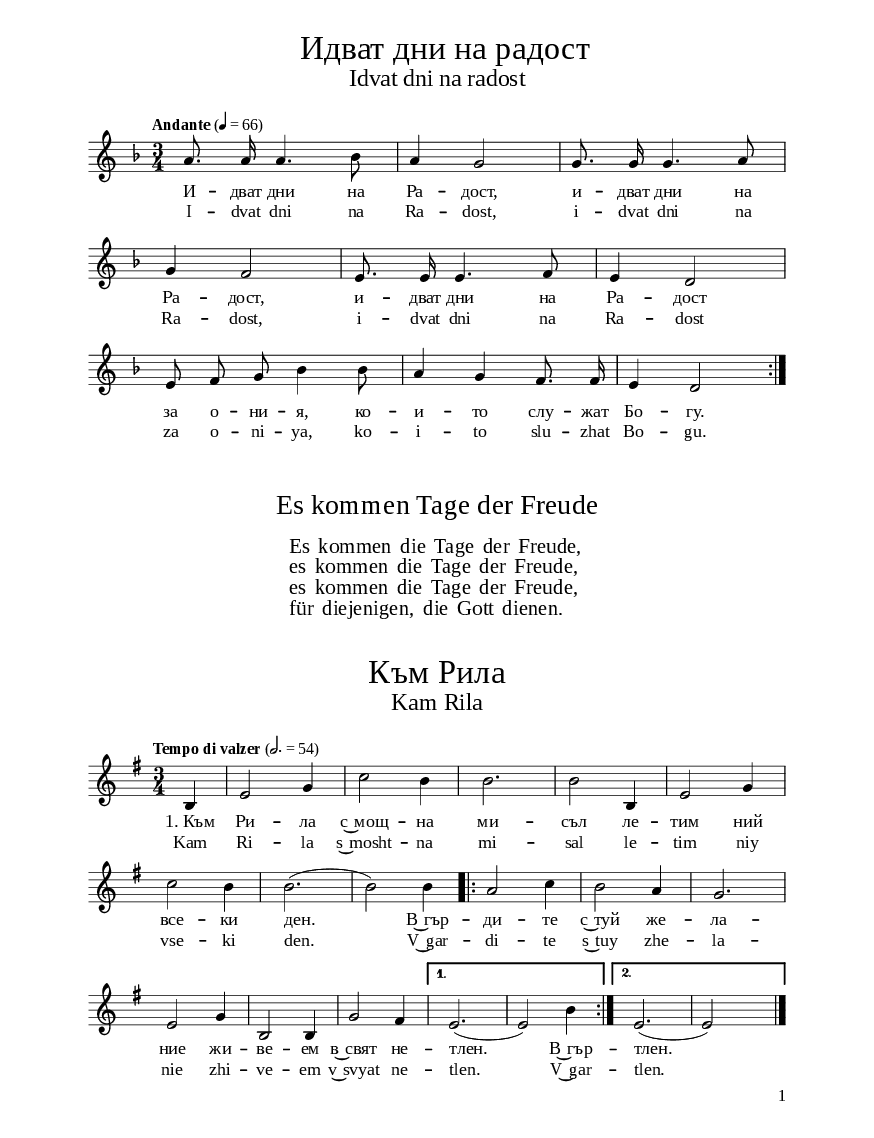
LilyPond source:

\version "2.24.1"

% include paper part and global functions
\include "include/globals.ily"

\bookpart {
  \label #'ref056_1
  \tocItem \markup "Идват дни на радост – Idvat dni na radost"
  \include "include/bookpart-paper.ily"
  \score {
    \include "include/score-layout.ily"

    \new Voice \absolute  {
      \clef treble
      \key d \minor
      \time 3/4
      \autoBeamOff
      \tempoFunc "Andante" 4 "66"
      \repeat volta 2 {

        a'8. a'16 a'4. bes'8 | a'4 g'2 | g'8. g'16 g'4. a'8 | \break
        g'4 f'2 | e'8. e'16 e'4. f'8 | e'4 d'2 | \break
        e'8 f'8 g'8 bes'4 bes'8 | a'4 g'4 f'8. f'16 | e'4 d'2 |
      }
    }

    \addlyrics {
      И -- дват дни на Ра -- дост, и -- дват дни на
      Ра -- дост, и -- дват дни на Ра -- дост
      за о -- ни -- я, ко -- и -- то слу -- жат Бо -- гу.
    }

    \addlyrics {
      I -- dvat dni na Ra -- dost, i -- dvat dni na
      Ra -- dost, i -- dvat dni na Ra -- dost
      za o -- ni -- ya, ko -- i -- to slu -- zhat Bo -- gu.
    }


    \header {
      title = \titleFunc "  Идват дни на радост" "Idvat dni na radost"
    }

    \midi{}

  } % score

  % include foreign translation(s) of the song
  \markup \empty-two
  \version "2.24.0"

\markup \fill-line { \fontsize #deTitleFontSize "Es kommen Tage der Freude" }
\markup \null
\markup \null

\markup \fontsize #deCoupletFontSize {
  \hspace #18
  \override #`(baseline-skip . ,deCoupletBaselineSkip)

  \column {
    \line { " " Es kommen die Tage der Freude, }

    \line { " " es kommen die Tage der Freude,}

    \line { " " es kommen die Tage der Freude,}

    \line { " " für diejenigen, die Gott dienen. }

  }

}


  \markup \empty-two

    \label #'ref056_2
  \tocItem \markup "Към Рила – Kam Rila"

  \include "include/bookpart-paper.ily"
  \score {
    \include "include/score-layout.ily"

    \new Voice \absolute  {
      \clef treble
      \key e \minor
      \time 3/4
      \tempoFunc "Tempo di valzer" 2. "54"
      \partial 4 b4 | e'2 g'4 | c''2 b'4 | b'2. | b'2 b4 | e'2 g'4 | \break
      c''2 b'4 | b'2. ( | b'2 ) b'4 |
      \repeat volta 2 {
        a'2 c''4 | b'2 a'4 | g'2. \break
        e'2 g'4 | b2 b4 | g'2 fis'4
      }
      \alternative {
        { e'2. ( | e'2 ) b'4 | }
        { e'2. ( | e'2 ) s4 \bar "|." }
      }
    }

    \addlyrics {
      "1. Към" Ри -- ла с~мощ -- на ми -- съл ле -- тим ний
      все -- ки ден. В~гър -- ди -- те с~туй же -- ла --
      ние жи -- ве -- ем в~свят не -- тлен. В~гър -- тлен.
    }

    \addlyrics {
      Kam Ri -- la s~mosht -- na mi -- sal le -- tim niy
      vse -- ki den. V~gar -- di -- te s~tuy zhe -- la --
      nie zhi -- ve -- em v~svyat ne -- tlen. V~gar -- tlen.
    }


    \header {
      title = \titleFunc "Към Рила" "Kam Rila"
    }

    \midi{}

  } % score

  \markup \fontsize #bgCoupletFontSize {
    \hspace #5
    \override #`(baseline-skip . ,bgCoupletBaselineSkip)
    \column {
     
      \line { 2. Отново ще се срещнем  }
      \line {   "   " при рилските очи. }
      \line {   "   " Тук нашата цигулка }
      \line {   "   " с нов тон ще зазвучи. }

      \line { " " }
      \line { 3. Душите ни  – цигулки }
      \line {   "   " ще леят красота, }
      \line {   "   " защото с тях ще свири  }
      \line {   "   " Доброто, Любовта. }

      \line { " " }
      \line { 4. Ще идем ний на Рила, }
      \line {   "   " ще видим Мусала, }
      \line {   "   " безкрайната Природа  }
      \line {   "   " и своя мил Баща. }
    }

    \hspace #5
    \override #`(baseline-skip . ,bgCoupletBaselineSkip)
    \column {
    
      \line { 2. Otnovo shte se sreshtnem  }
      \line {   "   " pri rilskite ochi. }
      \line {   "   " Tuk nashata tsigulka }
      \line {   "   " s nov ton shte zazvuchi. }

      \line { " " }
      \line { 3. Dushite ni  – tsigulki }
      \line {   "   " shte leyat krasota, }
      \line {   "   " zashtoto s tyah shte sviri  }
      \line {   "   " Dobroto, Lyubovta. }

      \line { " " }
      \line { 4. Shte idem niy na Rila, }
      \line {   "   " shte vidim Musala, }
      \line {   "   " bezkraynata Priroda  }
      \line {   "   " i svoya mil Bashta. }
    } %column
  } % markup

  \markup \empty-two

  \version "2.24.0"

\markup \fill-line { \fontsize #deTitleFontSize "Ins Rila fliegen wir" }
\markup \null
\markup \fontsize #deCoupletFontSize {
  \hspace #15
  \override #`(baseline-skip . ,deCoupletBaselineSkip)

  \column {


    \line { 1. Ins Rila fliegen wir  }
    \line {   "   " mit machtvollem Gedanken jeden Tag.  }
    \line {   "   " Mit diesem Wunsch in der Brust }
    \line {   "   " leben wir in einer unvergänglichen Welt. }

    \line { " " }
    \line { 2. Wieder werden wir uns  }
    \line {   "   " bei den Rila-Augen treffen. }
    \line {   "   " Hier wird die wunderbare Violine }
    \line {   "   " in neuem Klang ertönen. }
    \line { " " }
    \line { 3. Unsere Seelen – Geigen  }
    \line {   "   " werden Schönheit ausgießen, }
    \line {   "   " denn mit ihnen wird spielen  }
    \line {   "   " das Gute, die Liebe. }

    \line { " " }
    \line { 4. Wir werden ins Rila gehen, }
    \line {   "   " wir werden Musala sehen, }
    \line {   "   " die unendliche Natur  }
    \line {   "   " und unseren lieben Vater. }


  }

}



} % bookpart
